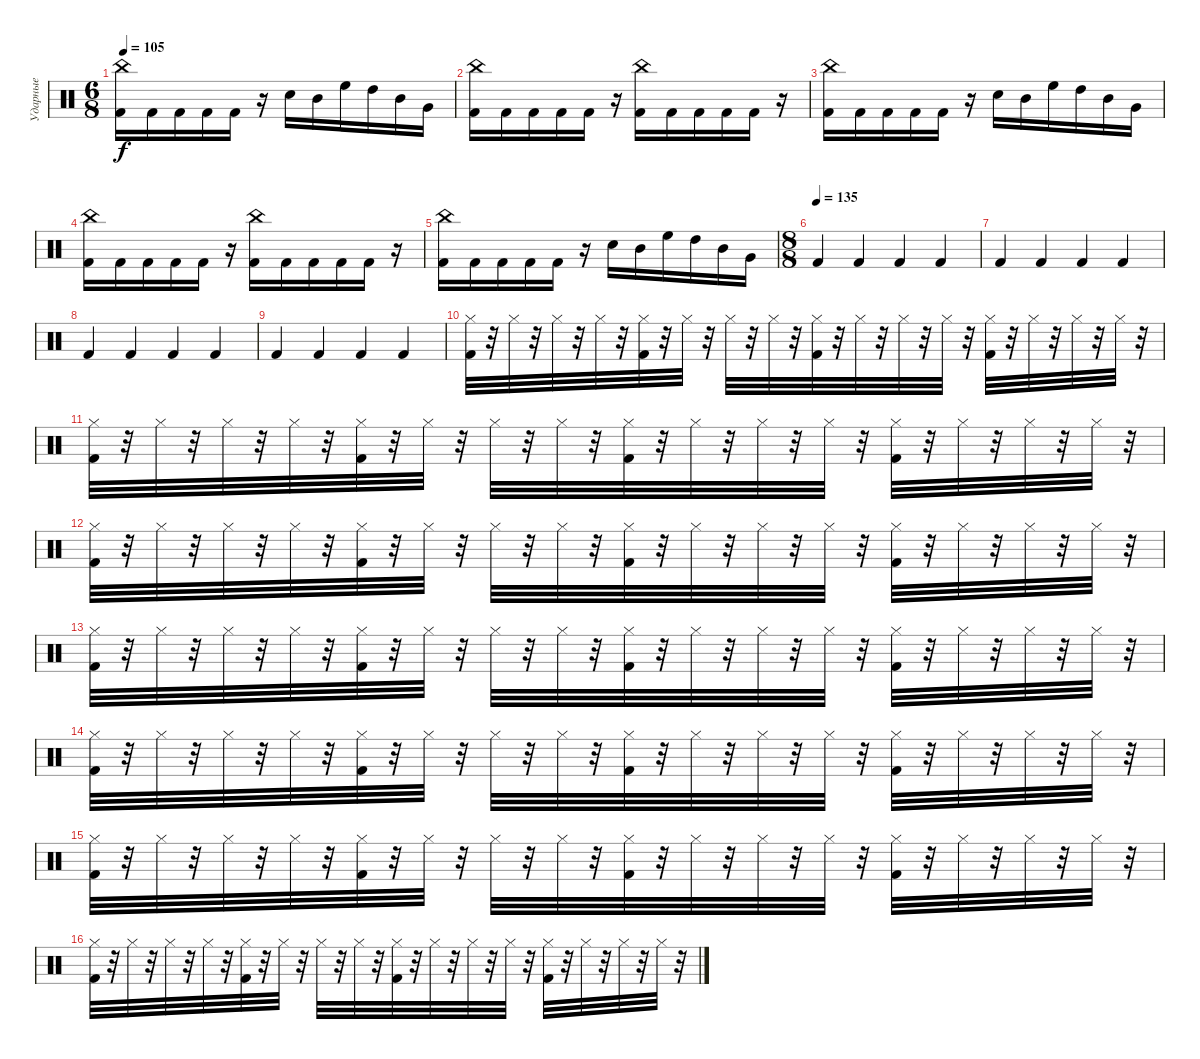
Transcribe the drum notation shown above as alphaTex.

\track ("Ударные" "Ударные") {instrument percussion}
\staff {score}
\articulation defaults
\ts (6 8)
\tempo 105
\clef neutral
\ks c
("China (hit)" "Kick (hit) 2").16{dy f} "Kick (hit) 2".16 "Kick (hit) 2".16 "Kick (hit) 2".16 "Kick (hit) 2".16 r.16 "Electric Snare (hit)".16 "Mid Tom (hit)".16 "High Floor Tom (hit)".16 "High Tom (hit)".16 "Mid Tom (hit)".16 "Very Low Tom (hit)".16 |
("China (hit)" "Kick (hit) 2").16 "Kick (hit) 2".16 "Kick (hit) 2".16 "Kick (hit) 2".16 "Kick (hit) 2".16 r.16 ("China (hit)" "Kick (hit) 2").16 "Kick (hit) 2".16 "Kick (hit) 2".16 "Kick (hit) 2".16 "Kick (hit) 2".16 r.16 |
("China (hit)" "Kick (hit) 2").16 "Kick (hit) 2".16 "Kick (hit) 2".16 "Kick (hit) 2".16 "Kick (hit) 2".16 r.16 "Electric Snare (hit)".16 "Mid Tom (hit)".16 "High Floor Tom (hit)".16 "High Tom (hit)".16 "Mid Tom (hit)".16 "Very Low Tom (hit)".16 |
("China (hit)" "Kick (hit) 2").16 "Kick (hit) 2".16 "Kick (hit) 2".16 "Kick (hit) 2".16 "Kick (hit) 2".16 r.16 ("China (hit)" "Kick (hit) 2").16 "Kick (hit) 2".16 "Kick (hit) 2".16 "Kick (hit) 2".16 "Kick (hit) 2".16 r.16 |
("China (hit)" "Kick (hit) 2").16 "Kick (hit) 2".16 "Kick (hit) 2".16 "Kick (hit) 2".16 "Kick (hit) 2".16 r.16 "Electric Snare (hit)".16 "Mid Tom (hit)".16 "High Floor Tom (hit)".16 "High Tom (hit)".16 "Mid Tom (hit)".16 "Very Low Tom (hit)".16 |
\ts (8 8)
\tempo (135)
"Kick (hit) 2".4 "Kick (hit) 2".4 "Kick (hit) 2".4 "Kick (hit) 2".4 |
"Kick (hit) 2".4 "Kick (hit) 2".4 "Kick (hit) 2".4 "Kick (hit) 2".4 |
"Kick (hit) 2".4 "Kick (hit) 2".4 "Kick (hit) 2".4 "Kick (hit) 2".4 |
"Kick (hit) 2".4 "Kick (hit) 2".4 "Kick (hit) 2".4 "Kick (hit) 2".4 |
("Hi-Hat (closed)" "Kick (hit) 2").32 r.32 "Hi-Hat (closed)".32 r.32 "Hi-Hat (closed)".32 r.32 "Hi-Hat (closed)".32 r.32 ("Hi-Hat (closed)" "Kick (hit) 2").32 r.32 "Hi-Hat (closed)".32 r.32 "Hi-Hat (closed)".32 r.32 "Hi-Hat (closed)".32 r.32 ("Hi-Hat (closed)" "Kick (hit) 2").32 r.32 "Hi-Hat (closed)".32 r.32 "Hi-Hat (closed)".32 r.32 "Hi-Hat (closed)".32 r.32 ("Hi-Hat (closed)" "Kick (hit) 2").32 r.32 "Hi-Hat (closed)".32 r.32 "Hi-Hat (closed)".32 r.32 "Hi-Hat (closed)".32 r.32 |
("Hi-Hat (closed)" "Kick (hit) 2").32 r.32 "Hi-Hat (closed)".32 r.32 "Hi-Hat (closed)".32 r.32 "Hi-Hat (closed)".32 r.32 ("Hi-Hat (closed)" "Kick (hit) 2").32 r.32 "Hi-Hat (closed)".32 r.32 "Hi-Hat (closed)".32 r.32 "Hi-Hat (closed)".32 r.32 ("Hi-Hat (closed)" "Kick (hit) 2").32 r.32 "Hi-Hat (closed)".32 r.32 "Hi-Hat (closed)".32 r.32 "Hi-Hat (closed)".32 r.32 ("Hi-Hat (closed)" "Kick (hit) 2").32 r.32 "Hi-Hat (closed)".32 r.32 "Hi-Hat (closed)".32 r.32 "Hi-Hat (closed)".32 r.32 |
("Hi-Hat (closed)" "Kick (hit) 2").32 r.32 "Hi-Hat (closed)".32 r.32 "Hi-Hat (closed)".32 r.32 "Hi-Hat (closed)".32 r.32 ("Hi-Hat (closed)" "Kick (hit) 2").32 r.32 "Hi-Hat (closed)".32 r.32 "Hi-Hat (closed)".32 r.32 "Hi-Hat (closed)".32 r.32 ("Hi-Hat (closed)" "Kick (hit) 2").32 r.32 "Hi-Hat (closed)".32 r.32 "Hi-Hat (closed)".32 r.32 "Hi-Hat (closed)".32 r.32 ("Hi-Hat (closed)" "Kick (hit) 2").32 r.32 "Hi-Hat (closed)".32 r.32 "Hi-Hat (closed)".32 r.32 "Hi-Hat (closed)".32 r.32 |
("Hi-Hat (closed)" "Kick (hit) 2").32 r.32 "Hi-Hat (closed)".32 r.32 "Hi-Hat (closed)".32 r.32 "Hi-Hat (closed)".32 r.32 ("Hi-Hat (closed)" "Kick (hit) 2").32 r.32 "Hi-Hat (closed)".32 r.32 "Hi-Hat (closed)".32 r.32 "Hi-Hat (closed)".32 r.32 ("Hi-Hat (closed)" "Kick (hit) 2").32 r.32 "Hi-Hat (closed)".32 r.32 "Hi-Hat (closed)".32 r.32 "Hi-Hat (closed)".32 r.32 ("Hi-Hat (closed)" "Kick (hit) 2").32 r.32 "Hi-Hat (closed)".32 r.32 "Hi-Hat (closed)".32 r.32 "Hi-Hat (closed)".32 r.32 |
("Hi-Hat (closed)" "Kick (hit) 2").32 r.32 "Hi-Hat (closed)".32 r.32 "Hi-Hat (closed)".32 r.32 "Hi-Hat (closed)".32 r.32 ("Hi-Hat (closed)" "Kick (hit) 2").32 r.32 "Hi-Hat (closed)".32 r.32 "Hi-Hat (closed)".32 r.32 "Hi-Hat (closed)".32 r.32 ("Hi-Hat (closed)" "Kick (hit) 2").32 r.32 "Hi-Hat (closed)".32 r.32 "Hi-Hat (closed)".32 r.32 "Hi-Hat (closed)".32 r.32 ("Hi-Hat (closed)" "Kick (hit) 2").32 r.32 "Hi-Hat (closed)".32 r.32 "Hi-Hat (closed)".32 r.32 "Hi-Hat (closed)".32 r.32 |
("Hi-Hat (closed)" "Kick (hit) 2").32 r.32 "Hi-Hat (closed)".32 r.32 "Hi-Hat (closed)".32 r.32 "Hi-Hat (closed)".32 r.32 ("Hi-Hat (closed)" "Kick (hit) 2").32 r.32 "Hi-Hat (closed)".32 r.32 "Hi-Hat (closed)".32 r.32 "Hi-Hat (closed)".32 r.32 ("Hi-Hat (closed)" "Kick (hit) 2").32 r.32 "Hi-Hat (closed)".32 r.32 "Hi-Hat (closed)".32 r.32 "Hi-Hat (closed)".32 r.32 ("Hi-Hat (closed)" "Kick (hit) 2").32 r.32 "Hi-Hat (closed)".32 r.32 "Hi-Hat (closed)".32 r.32 "Hi-Hat (closed)".32 r.32 |
("Hi-Hat (closed)" "Kick (hit) 2").32 r.32 "Hi-Hat (closed)".32 r.32 "Hi-Hat (closed)".32 r.32 "Hi-Hat (closed)".32 r.32 ("Hi-Hat (closed)" "Kick (hit) 2").32 r.32 "Hi-Hat (closed)".32 r.32 "Hi-Hat (closed)".32 r.32 "Hi-Hat (closed)".32 r.32 ("Hi-Hat (closed)" "Kick (hit) 2").32 r.32 "Hi-Hat (closed)".32 r.32 "Hi-Hat (closed)".32 r.32 "Hi-Hat (closed)".32 r.32 ("Hi-Hat (closed)" "Kick (hit) 2").32 r.32 "Hi-Hat (closed)".32 r.32 "Hi-Hat (closed)".32 r.32 "Hi-Hat (closed)".32 r.32
